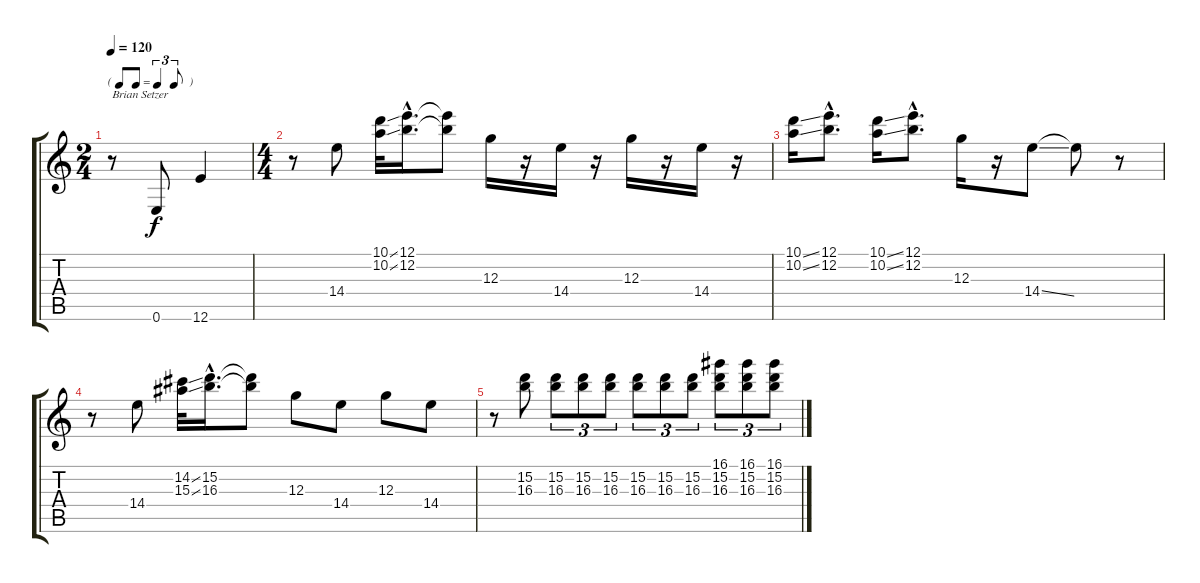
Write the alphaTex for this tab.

\track "" {instrument acousticguitarnylon}
\staff {score tabs}
\tuning (E4 B3 G3 D3 A2 E2) {hide}
\ts (2 4)
\tf triplet8th
\tempo 120
\clef g2
\ks c
r.8{txt "Brian Setzer" dy f} 0.6.8 12.6.4 |
\ts (4 4)
r.8 14.4.8 (10.1{ss} 10.2{ss}).32 (12.1{hac} 12.2{hac}).16{d} (12.1{t} 12.2{t}).8 12.3.16 r.16 14.4.16 r.16 12.3.16 r.16 14.4.16 r.16 |
(10.1{ss} 10.2{ss}).16 (12.1{hac} 12.2{hac}).8{d} (10.1{ss} 10.2{ss}).16 (12.1{hac} 12.2{hac}).8{d} 12.3.16 r.16 14.4{ss}.8 14.4{t}.8 r.8 |
r.8 14.4.8 (14.2{ss} 15.3{ss}).32 (15.2{hac} 16.3{hac}).16{d} (15.2{t} 16.3{t}).8 12.3.8 14.4.8 12.3.8 14.4.8 |
r.8 (15.2 16.3).8 (15.2 16.3).8{tu (3 2)} (15.2 16.3).8{tu (3 2)} (15.2 16.3).8{tu (3 2)} (15.2 16.3).8{tu (3 2)} (15.2 16.3).8{tu (3 2)} (15.2 16.3).8{tu (3 2)} (16.1 15.2 16.3).8{tu (3 2)} (16.1 15.2 16.3).8{tu (3 2)} (16.1 15.2 16.3).8{tu (3 2)}
